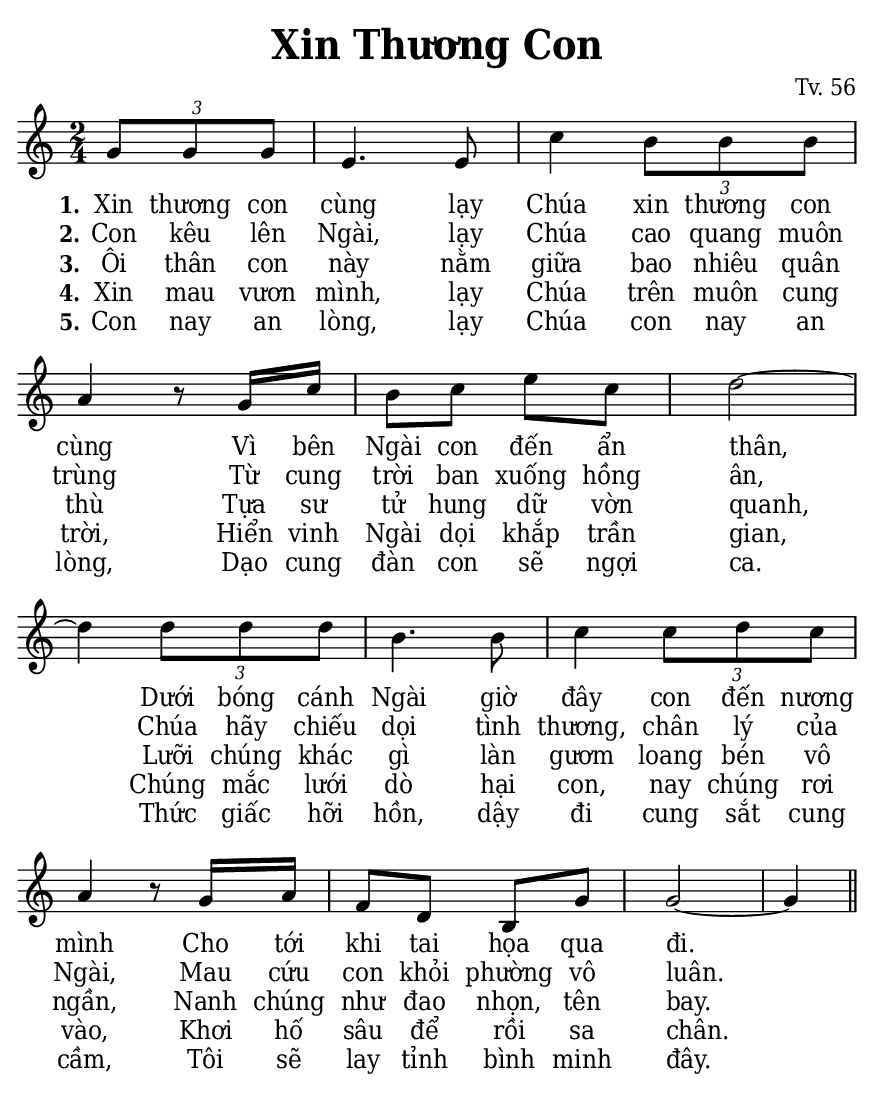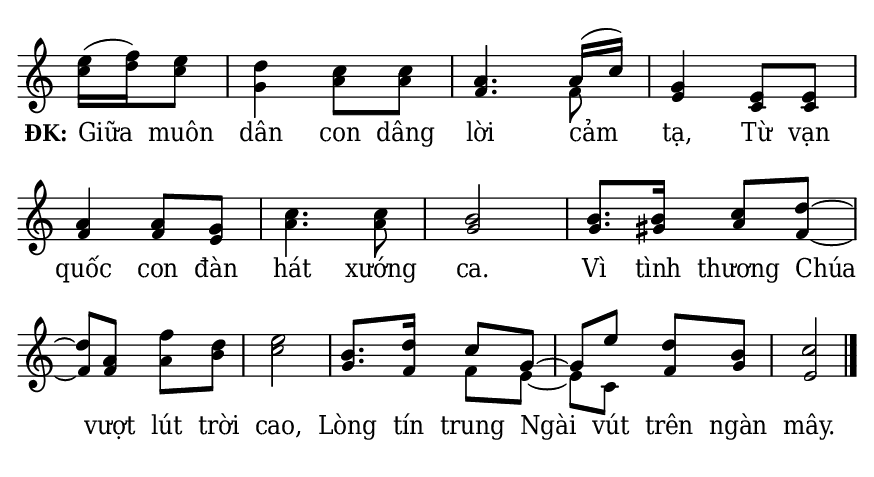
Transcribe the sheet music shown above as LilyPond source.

% Cài đặt chung\
\version "2.22.1"
\include "english.ly"

\header {
  title = \markup { \fontsize #1 "Xin Thương Con" }
  composer = "Tv. 56"
  %arranger = "Lm. Kim Long"
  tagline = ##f
}

% Nhạc phiên khúc
nhacPhienKhucSop = \relative c'' {
  \partial 4 \tuplet 3/2 { g8 g g } |
  e4. e8 |
  c'4 \tuplet 3/2 { b8 b b } |
  a4 r8 g16 c |
  b8 c e c |
  d2 ~ |
  d4 \tuplet 3/2 { d8 d d } |
  b4. b8 |
  c4 \tuplet 3/2 { c8 d c } |
  a4 r8 g16 a |
  f8 d b g' |
  g2 ~ |
  g4 \bar "||" \break
  
  e'16 (f) e8 |
  d4 c8 c |
  a4. a16 (c) |
  g4 e8 e |
  a4 a8 g |
  c4. c8 |
  b2 |
  b8. b16 c8 d ~ |
  d a f' d |
  e2 |
  b8. d16 c8 [g] ~ |
  g e' d b |
  c2 \bar "|."
}

nhacPhienKhucAlto = \relative c'' {
  r4 |
  R2*11
  r4
  
  c16 (d) c8 |
  g4 a8 a |
  f4. f8 |
  e4 c8 c |
  f4 f8 e |
  a4. a8 |
  g2 |
  g8. gs16 a8 f ~ |
  f f a b |
  c2 |
  g8. f16 f8 e ~ |
  e [c] f g e2
}

% Lời phiên khúc
loiPhienKhucSop = \lyrics {
  <<
    {
      \set stanza = "1."
      Xin thương con cùng lạy Chúa
      xin thương con cùng
      Vì bên Ngài con đến ẩn thân,
      Dưới bóng cánh Ngài
      giờ đây con đến nương mình
      Cho tới khi tai họa qua đi.
    }
    \new Lyrics {
	    \set associatedVoice = "beSop"
	    \set stanza = "2."
	    Con kêu lên Ngài,
	    lạy Chúa cao quang muôn trùng
	    Từ cung trời ban xuống hồng ân,
	    Chúa hãy chiếu dọi tình thương,
	    chân lý của Ngài,
	    Mau cứu con khỏi phường vô luân.
    }
    \new Lyrics {
	    \set associatedVoice = "beSop"
	    \set stanza = "3."
	    Ôi thân con này nằm giữa bao nhiêu quân thù
	    Tựa sư tử hung dữ vờn quanh,
	    Lưỡi chúng khác gì làn gươm loang bén vô ngần,
	    Nanh chúng như đao nhọn, tên bay.
    }
    \new Lyrics {
	    \set associatedVoice = "beSop"
	    \set stanza = "4."
	    Xin mau vươn mình, lạy Chúa trên muôn cung trời,
	    Hiển vinh Ngài dọi khắp trần gian,
	    Chúng mắc lưới dò hại con,
	    nay chúng rơi vào,
	    Khơi hố sâu để rồi sa chân.
    }
    \new Lyrics {
	    \set associatedVoice = "beSop"
	    \set stanza = "5."
	    Con nay an lòng,
	    lạy Chúa con nay an lòng,
	    Dạo cung đàn con sẽ ngợi ca.
	    Thức giấc hỡi hồn,
	    dậy đi cung sắt cung cầm,
	    Tôi sẽ lay tỉnh bình minh đây.
    }
  >>
  \set stanza = "ĐK:"
  Giữa muôn dân con dâng lời cảm tạ,
  Từ vạn quốc con đàn hát xướng ca.
  Vì tình thương Chúa vượt lút trời cao,
  Lòng tín trung Ngài vút trên ngàn mây.
}

% Dàn trang
\paper {
  #(set-paper-size "a5")
  top-margin = 3\mm
  bottom-margin = 3\mm
  left-margin = 3\mm
  right-margin = 3\mm
  indent = #0
  #(define fonts
	 (make-pango-font-tree "Deja Vu Serif Condensed"
	 		       "Deja Vu Serif Condensed"
			       "Deja Vu Serif Condensed"
			       (/ 20 20)))
  print-page-number = ##f
  system-system-spacing = #'((basic-distance . 0.1)
                             (padding . 3))
  ragged-bottom = ##t
}

TongNhip = {
  \key c \major \time 2/4
  \set Timing.beamExceptions = #'()
  \set Timing.baseMoment = #(ly:make-moment 1/4)
}

% Đổi kích thước nốt cho bè phụ
notBePhu =
#(define-music-function (font-size music) (number? ly:music?)
   (for-some-music
     (lambda (m)
       (if (music-is-of-type? m 'rhythmic-event)
           (begin
             (set! (ly:music-property m 'tweaks)
                   (cons `(font-size . ,font-size)
                         (ly:music-property m 'tweaks)))
             #t)
           #f))
     music)
   music)

\score {
  \new ChoirStaff <<
    \new Staff \with {
        \consists "Merge_rests_engraver"
        printPartCombineTexts = ##f
      }
      <<
      \new Voice \TongNhip \partCombine 
        \nhacPhienKhucSop
        \notBePhu -1 { \nhacPhienKhucAlto }
      \new NullVoice = beSop \nhacPhienKhucSop
      \new Lyrics \lyricsto beSop \loiPhienKhucSop
      >>
  >>
  \layout {
    %\override Staff.TimeSignature.transparent = ##t
    \override Lyrics.LyricSpace.minimum-distance = #1.5
    \override Score.BarNumber.break-visibility = ##(#f #f #f)
    \override Score.SpacingSpanner.uniform-stretching = ##t
  } 
}
